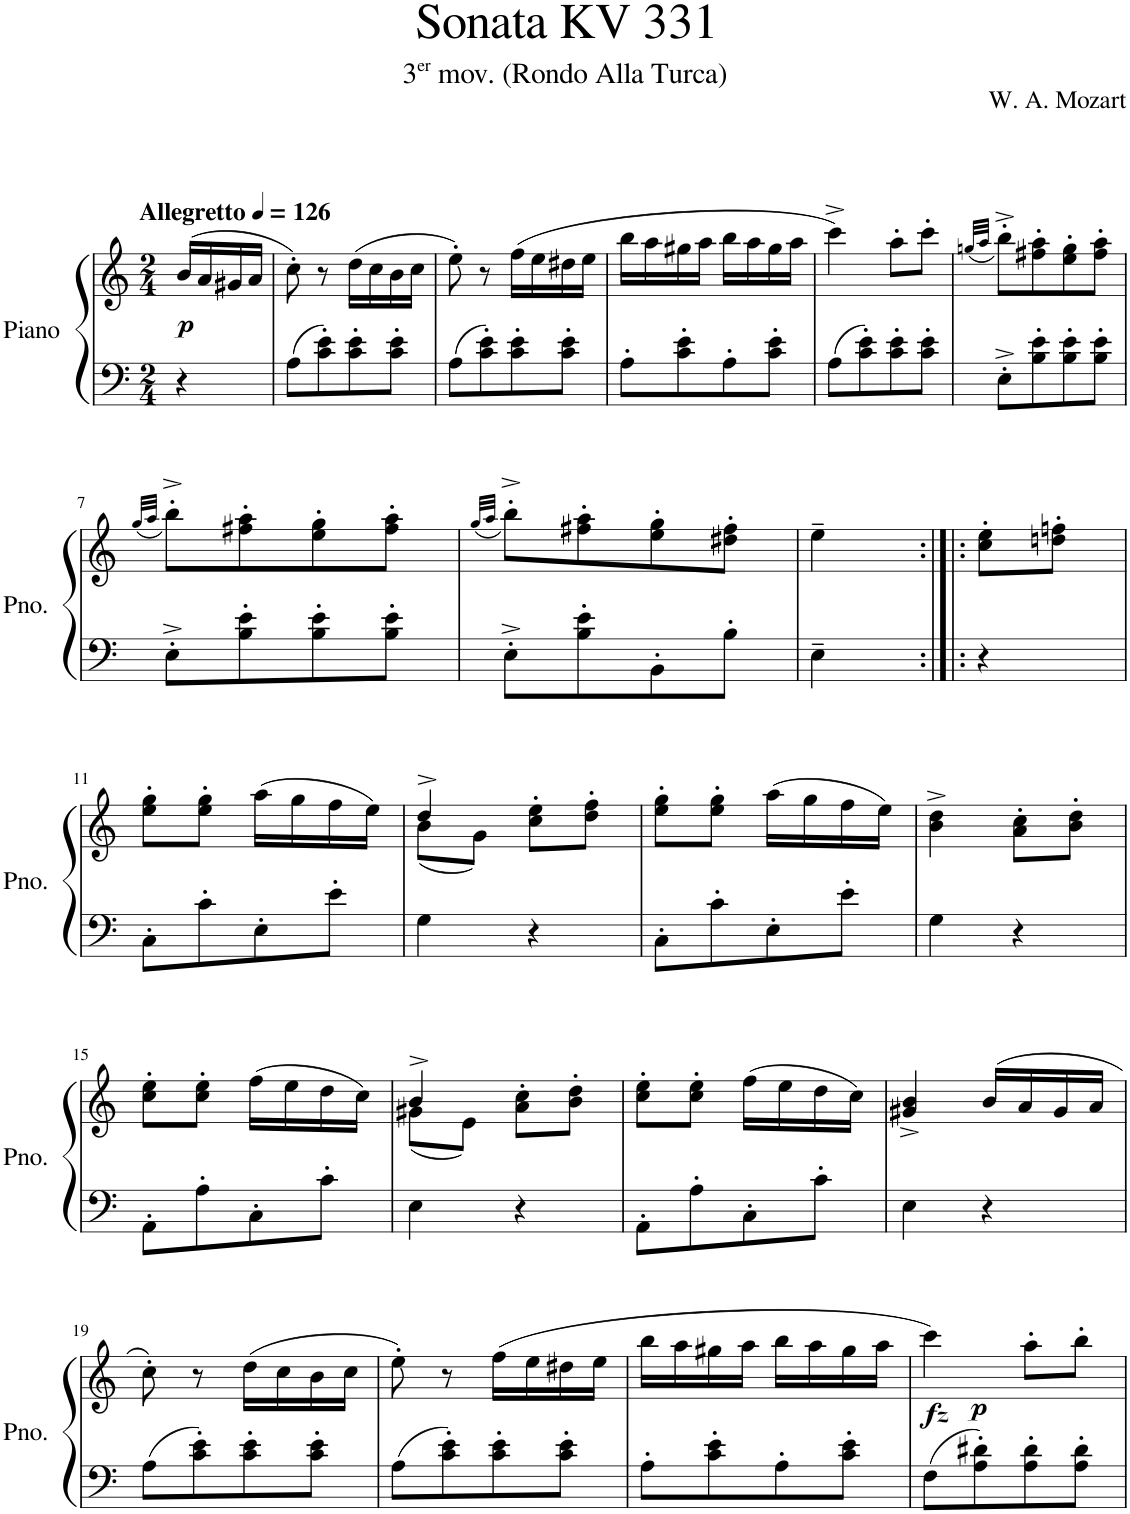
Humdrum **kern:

**kern	**kern	**dynam
*part1	*part1	*part1
*staff2	*staff1	*staff1/2
*I"Piano	*	*
*I'Pno.	*	*
*clefF4	*clefG2	*
*k[]	*k[]	*
*M2/4	*M2/4	*
*MM126	*MM126	*
=1	=1	=1
!	!LO:TX:a:B:t=Allegretto	!
!	!	!LO:DY:b
4r	(16b/LL	p
.	16a/	.
.	16g#X/	.
.	16a/JJ	.
=2	=2	=2
8A\L	8cc'\)	.
8c\' 8e\'	8r	.
8c\' 8e\'	(16dd\LL	.
.	16cc\	.
8c\' 8e\'J	16b\	.
.	16cc\JJ	.
=3	=3	=3
8A\L	8ee'\)	.
8c\' 8e\'	8r	.
8c\' 8e\'	(16ff\LL	.
.	16ee\	.
8c\' 8e\'J	16dd#X\	.
.	16ee\JJ	.
=4	=4	=4
8A'\L	16bb\LL	.
.	16aa\	.
8c\' 8e\'	16gg#X\	.
.	16aa\JJ	.
8A'\	16bb\LL	.
.	16aa\	.
8c\' 8e\'J	16gg#\	.
.	16aa\JJ	.
=5	=5	=5
8A\L	4ccc^\)	.
8c\' 8e\'	.	.
8c\' 8e\'	8aa'\L	.
8c\' 8e\'J	8ccc'\J	.
=6	=6	=6
.	(32qggn/LLL	.
.	32qaa/JJJ	.
8E'^\L	8bb'^\L)	.
8B\' 8e\'	8ff#X\' 8aa\'	.
8B\' 8e\'	8ee\' 8gg\'	.
8B\' 8e\'J	8ff#\' 8aa\'J	.
!!LO:LB:g=z
=7	=7	=7
.	(32qgg/LLL	.
.	32qaa/JJJ	.
8E'^\L	8bb'^\L)	.
8B\' 8e\'	8ff#X\' 8aa\'	.
8B\' 8e\'	8ee\' 8gg\'	.
8B\' 8e\'J	8ff#\' 8aa\'J	.
=8	=8	=8
.	(32qgg/LLL	.
.	32qaa/JJJ	.
8E'^\L	8bb'^\L)	.
8B\' 8e\'	8ff#X\' 8aa\'	.
8BB'\	8ee\' 8gg\'	.
8B'\J	8dd#X\' 8ff#\'J	.
=9	=9	=9
4E~\	4ee~\	.
=10:|!|:	=10:|!|:	=10:|!|:
4r	8cc\' 8ee\'L	.
.	8ddn\' 8ffn\'J	.
!!LO:LB:g=z
=11	=11	=11
8C'\L	8ee\' 8gg\'L	.
8c'\	8ee\' 8gg\'J	.
8E'\	(16aa\LL	.
.	16gg\	.
8e'\J	16ff\	.
.	16ee\JJ)	.
=12	=12	=12
*	*^	*
4G\	4dd^/	(8b\L	.
.	.	8g\J)	.
4r	8cc\' 8ee\'L	4ryy	.
.	8dd\' 8ff\'J	.	.
*	*v	*v	*
=13	=13	=13
8C'\L	8ee\' 8gg\'L	.
8c'\	8ee\' 8gg\'J	.
8E'\	(16aa\LL	.
.	16gg\	.
8e'\J	16ff\	.
.	16ee\JJ)	.
=14	=14	=14
4G\	4b\^ 4dd\^	.
4r	8a\' 8cc\'L	.
.	8b\' 8dd\'J	.
!!LO:LB:g=z
=15	=15	=15
8AA'\L	8cc\' 8ee\'L	.
8A'\	8cc\' 8ee\'J	.
8C'\	(16ff\LL	.
.	16ee\	.
8c'\J	16dd\	.
.	16cc\JJ)	.
=16	=16	=16
*	*^	*
4E\	4b^/	(8g#X\L	.
.	.	8e\J)	.
4r	8a\' 8cc\'L	4ryy	.
.	8b\' 8dd\'J	.	.
*	*v	*v	*
=17	=17	=17
8AA'\L	8cc\' 8ee\'L	.
8A'\	8cc\' 8ee\'J	.
8C'\	(16ff\LL	.
.	16ee\	.
8c'\J	16dd\	.
.	16cc\JJ)	.
=18	=18	=18
4E\	4g#X/^ 4b/^	.
4r	(16b/LL	.
.	16a/	.
.	16g#/	.
.	16a/JJ	.
!!LO:LB:g=z
=19	=19	=19
8A\L	8cc'\)	.
8c\' 8e\'	8r	.
8c\' 8e\'	(16dd\LL	.
.	16cc\	.
8c\' 8e\'J	16b\	.
.	16cc\JJ	.
=20	=20	=20
8A\L	8ee'\)	.
8c\' 8e\'	8r	.
8c\' 8e\'	(16ff\LL	.
.	16ee\	.
8c\' 8e\'J	16dd#X\	.
.	16ee\JJ	.
=21	=21	=21
8A'\L	16bb\LL	.
.	16aa\	.
8c\' 8e\'	16gg#X\	.
.	16aa\JJ	.
8A'\	16bb\LL	.
.	16aa\	.
8c\' 8e\'J	16gg#\	.
.	16aa\JJ	.
=22	=22	=22
!	!	!LO:DY:b
*	*^	*
8F\L	4ccc\)	8ryy	fz
!	!	!	!LO:DY:b
8A\' 8d#X\'	.	4.ryy	p
8A\' 8d#\'	8aa'\L	.	.
8A\' 8d#\'J	8bb'\J	.	.
*	*v	*v	*
=	=	=
*-	*-	*-
